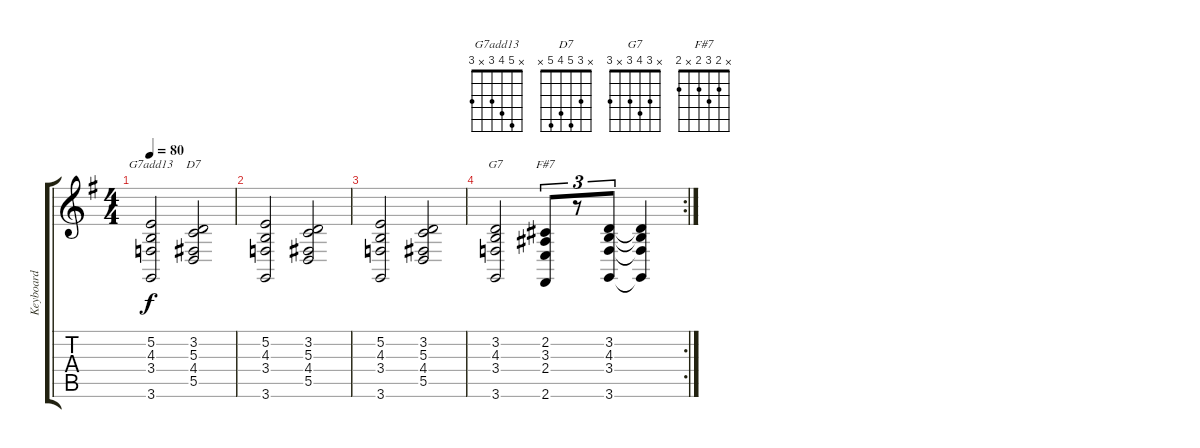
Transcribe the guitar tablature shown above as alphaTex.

\track ("Keyboard" "Keyboard") {instrument electricpiano1}
\staff {score tabs}
\tuning (E4 B3 G3 D3 A2 E2) {hide}
\chord ("G7add13" x 5 4 3 x 3)
\chord ("D7" x 3 5 4 5 x)
\chord ("G7" x 3 4 3 x 3)
\chord ("F#7" x 2 3 2 x 2)
\ts (4 4)
\tempo 80
\clef g2
\ks g
(5.2 4.3 3.4 3.6).2{ch "G7add13" dy f instrument electricpiano1} (3.2 5.3 4.4 5.5).2{ch "D7"} |
(5.2 4.3 3.4 3.6).2 (3.2 5.3 4.4 5.5).2 |
(5.2 4.3 3.4 3.6).2 (3.2 5.3 4.4 5.5).2 |
\rc 2
(3.2 4.3 3.4 3.6).2{ch "G7"} (2.2 3.3 2.4 2.6).8{tu (3 2) ch "F#7"} r.8{tu (3 2)} (3.2 4.3 3.4 3.6).8{tu (3 2)} (3.2{t} 4.3{t} 3.4{t} 3.6{t}).4
